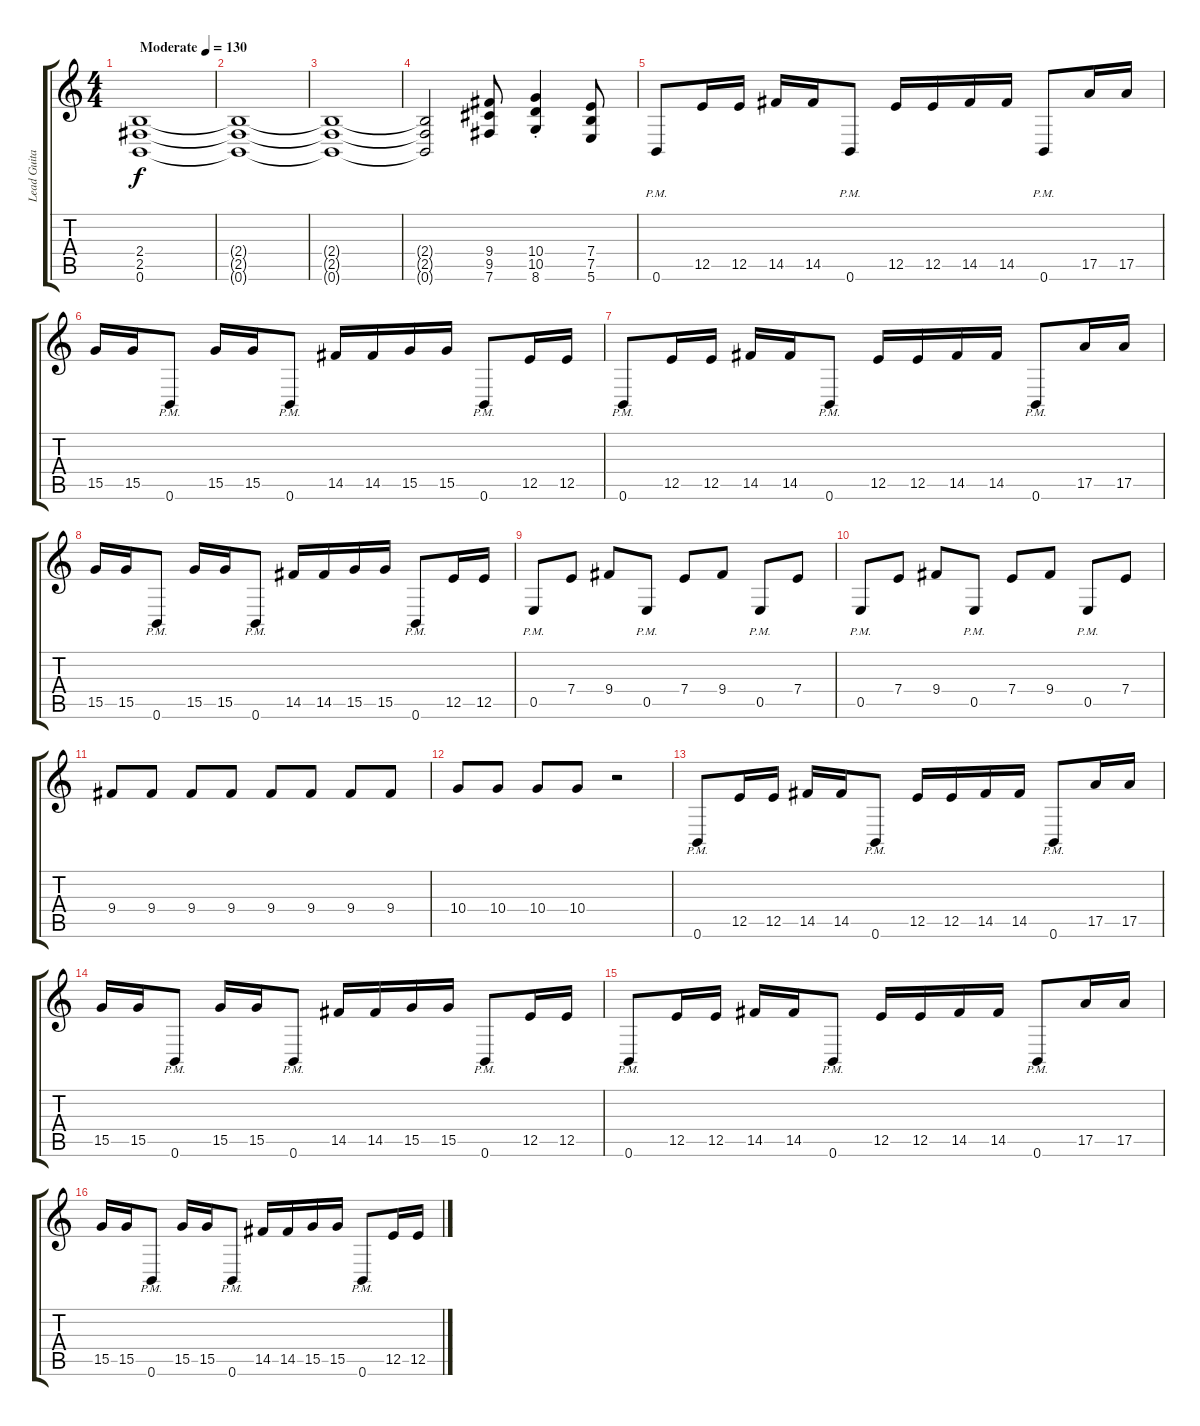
\track ("Lead Guitar - Olavi Mikkonen" "Lead Guita") {instrument distortionguitar}
\staff {score tabs}
\tuning (B3 Gb3 D3 A2 E2 B1) {hide}
\ts (4 4)
\tempo (130 "Moderate")
\clef g2
\ks c
(2.4 2.5 0.6).1{dy f instrument distortionguitar} |
(2.4{t} 2.5{t} 0.6{t}).1 |
(2.4{t} 2.5{t} 0.6{t}).1 |
(2.4{t} 2.5{t} 0.6{t}).2 (9.4 9.5 7.6).8 (10.4{st} 10.5{st} 8.6{st}).4 (7.4 7.5 5.6).8 |
0.6{pm}.8 12.5.16 12.5.16 14.5.16 14.5.16 0.6{pm}.8 12.5.16 12.5.16 14.5.16 14.5.16 0.6{pm}.8 17.5.16 17.5.16 |
15.5.16 15.5.16 0.6{pm}.8 15.5.16 15.5.16 0.6{pm}.8 14.5.16 14.5.16 15.5.16 15.5.16 0.6{pm}.8 12.5.16 12.5.16 |
0.6{pm}.8 12.5.16 12.5.16 14.5.16 14.5.16 0.6{pm}.8 12.5.16 12.5.16 14.5.16 14.5.16 0.6{pm}.8 17.5.16 17.5.16 |
15.5.16 15.5.16 0.6{pm}.8 15.5.16 15.5.16 0.6{pm}.8 14.5.16 14.5.16 15.5.16 15.5.16 0.6{pm}.8 12.5.16 12.5.16 |
0.5{pm}.8 7.4.8 9.4.8 0.5{pm}.8 7.4.8 9.4.8 0.5{pm}.8 7.4.8 |
0.5{pm}.8 7.4.8 9.4.8 0.5{pm}.8 7.4.8 9.4.8 0.5{pm}.8 7.4.8 |
9.4.8 9.4.8 9.4.8 9.4.8 9.4.8 9.4.8 9.4.8 9.4.8 |
10.4.8 10.4.8 10.4.8 10.4.8 r.2 |
0.6{pm}.8 12.5.16 12.5.16 14.5.16 14.5.16 0.6{pm}.8 12.5.16 12.5.16 14.5.16 14.5.16 0.6{pm}.8 17.5.16 17.5.16 |
15.5.16 15.5.16 0.6{pm}.8 15.5.16 15.5.16 0.6{pm}.8 14.5.16 14.5.16 15.5.16 15.5.16 0.6{pm}.8 12.5.16 12.5.16 |
0.6{pm}.8 12.5.16 12.5.16 14.5.16 14.5.16 0.6{pm}.8 12.5.16 12.5.16 14.5.16 14.5.16 0.6{pm}.8 17.5.16 17.5.16 |
15.5.16 15.5.16 0.6{pm}.8 15.5.16 15.5.16 0.6{pm}.8 14.5.16 14.5.16 15.5.16 15.5.16 0.6{pm}.8 12.5.16 12.5.16
